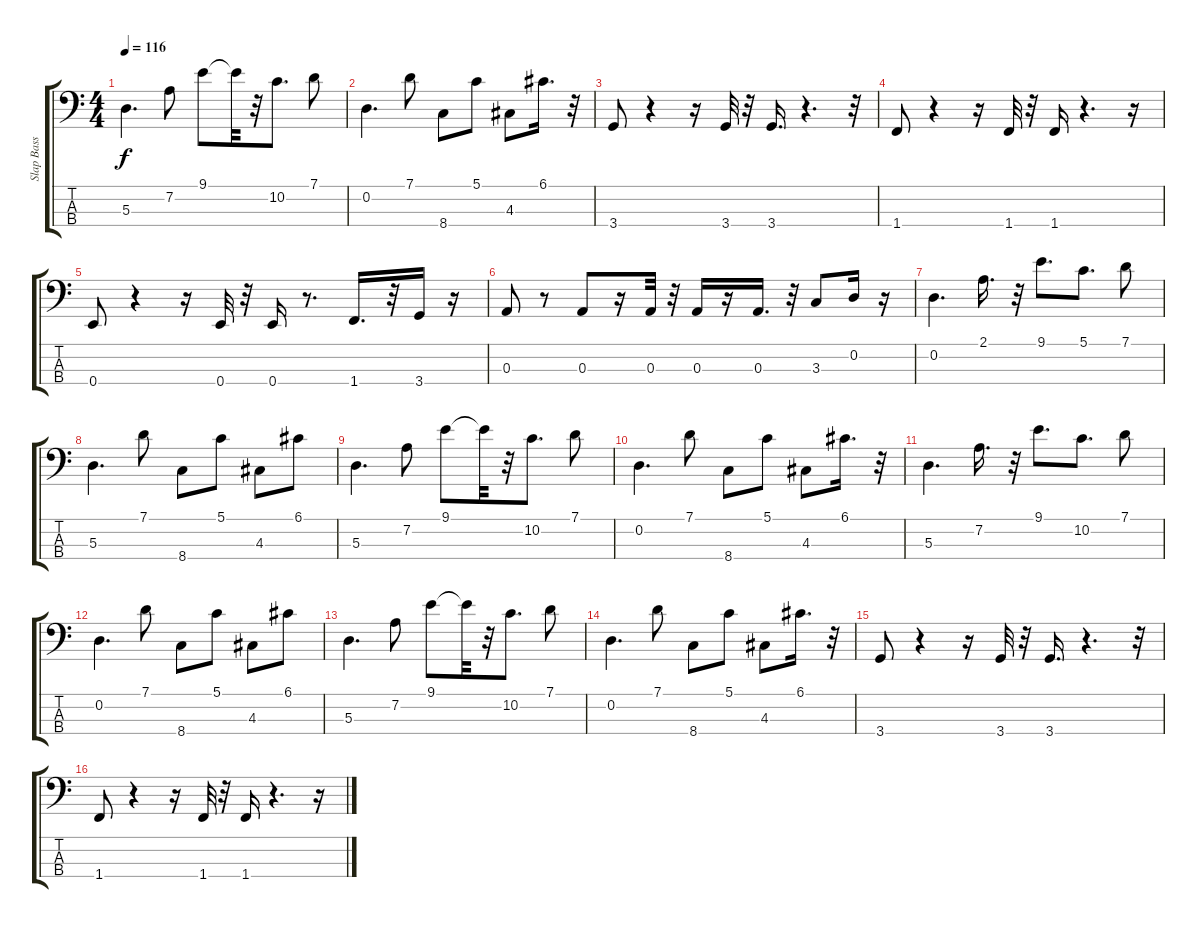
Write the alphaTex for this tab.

\track ("Slap Bass 2" "Slap Bass ") {instrument slapbass2}
\staff {score tabs}
\tuning (G2 D2 A1 E1) {hide}
\ts (4 4)
\tempo 116
\clef f4
\ks c
5.3.4{d dy f} 7.2.8 9.1.8 9.1{t}.32 r.32 10.2.8{d} 7.1.8 |
0.2.4{d} 7.1.8 8.4.8 5.1.8 4.3.8 6.1.16{d} r.32 |
3.4.8 r.4 r.16 3.4.32 r.32 3.4.16{d} r.4{d} r.32 |
1.4.8 r.4 r.16 1.4.32 r.32 1.4.16 r.4{d} r.16 |
0.4.8 r.4 r.16 0.4.32 r.32 0.4.16 r.8{d} 1.4.16{d} r.32 3.4.16 r.16 |
0.3.8 r.8 0.3.8 r.16 0.3.32 r.32 0.3.16 r.16 0.3.16{d} r.32 3.3.8 0.2.16 r.16 |
0.2.4{d} 2.1.16{d} r.32 9.1.8{d} 5.1.8{d} 7.1.8 |
5.3.4{d} 7.1.8 8.4.8 5.1.8 4.3.8 6.1.8 |
5.3.4{d} 7.2.8 9.1.8 9.1{t}.32 r.32 10.2.8{d} 7.1.8 |
0.2.4{d} 7.1.8 8.4.8 5.1.8 4.3.8 6.1.16{d} r.32 |
5.3.4{d} 7.2.16{d} r.32 9.1.8{d} 10.2.8{d} 7.1.8 |
0.2.4{d} 7.1.8 8.4.8 5.1.8 4.3.8 6.1.8 |
5.3.4{d} 7.2.8 9.1.8 9.1{t}.32 r.32 10.2.8{d} 7.1.8 |
0.2.4{d} 7.1.8 8.4.8 5.1.8 4.3.8 6.1.16{d} r.32 |
3.4.8 r.4 r.16 3.4.32 r.32 3.4.16{d} r.4{d} r.32 |
1.4.8 r.4 r.16 1.4.32 r.32 1.4.16 r.4{d} r.16
